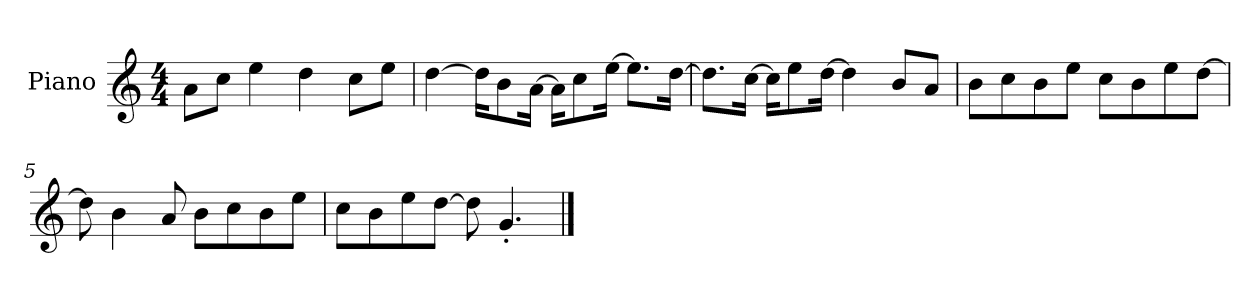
**kern
*part1
*staff1
*I"Piano
*I'P-no
*clefG2
*k[]
*M4/4
*MM90
=1
8a\L
8cc\J
4ee\
4dd\
8cc\L
8ee\J
=2
[4dd\
16dd\KL]
8b\
[16a\Jk
16a\KL]
8cc\
[16ee\Jk
8.ee\L]
[16dd\Jk
=3
8.dd\L]
[16cc\Jk
16cc\KL]
8ee\
[16dd\Jk
4dd\]
8b/L
8a/J
=4
8b\L
8cc\
8b\
8ee\J
8cc\L
8b\
8ee\
[8dd\J
=5
8dd\]
4b\
8a/
8b\L
8cc\
8b\
8ee\J
!!LO:LB:g=z
=6
8cc\L
8b\
8ee\
[8dd\J
8dd\]
4.g'/
==
*-
